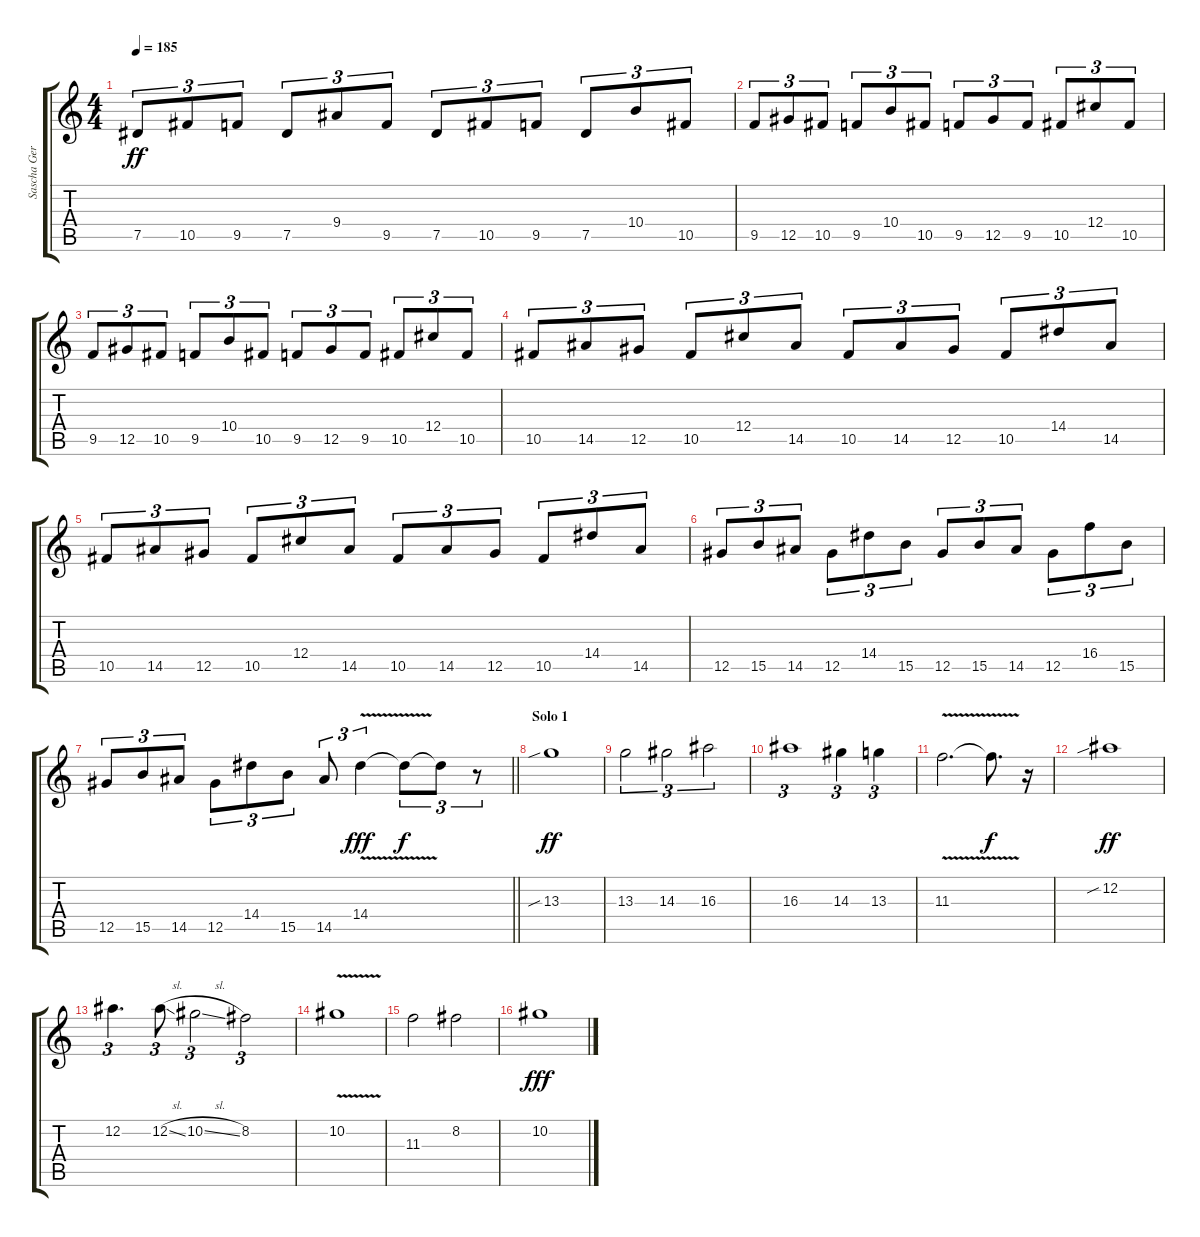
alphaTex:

\track ("Sascha Gerstner" "Sascha Ger") {instrument distortionguitar}
\staff {score tabs}
\tuning (Eb4 Bb3 Gb3 Db3 Ab2 Eb2) {hide}
\ts (4 4)
\tempo 185
\clef g2
\ks c
7.5.8{tu (3 2) dy ff} 10.5.8{tu (3 2)} 9.5.8{tu (3 2)} 7.5.8{tu (3 2)} 9.4.8{tu (3 2)} 9.5.8{tu (3 2)} 7.5.8{tu (3 2)} 10.5.8{tu (3 2)} 9.5.8{tu (3 2)} 7.5.8{tu (3 2)} 10.4.8{tu (3 2)} 10.5.8{tu (3 2)} |
9.5.8{tu (3 2)} 12.5.8{tu (3 2)} 10.5.8{tu (3 2)} 9.5.8{tu (3 2)} 10.4.8{tu (3 2)} 10.5.8{tu (3 2)} 9.5.8{tu (3 2)} 12.5.8{tu (3 2)} 9.5.8{tu (3 2)} 10.5.8{tu (3 2)} 12.4.8{tu (3 2)} 10.5.8{tu (3 2)} |
9.5.8{tu (3 2)} 12.5.8{tu (3 2)} 10.5.8{tu (3 2)} 9.5.8{tu (3 2)} 10.4.8{tu (3 2)} 10.5.8{tu (3 2)} 9.5.8{tu (3 2)} 12.5.8{tu (3 2)} 9.5.8{tu (3 2)} 10.5.8{tu (3 2)} 12.4.8{tu (3 2)} 10.5.8{tu (3 2)} |
10.5.8{tu (3 2)} 14.5.8{tu (3 2)} 12.5.8{tu (3 2)} 10.5.8{tu (3 2)} 12.4.8{tu (3 2)} 14.5.8{tu (3 2)} 10.5.8{tu (3 2)} 14.5.8{tu (3 2)} 12.5.8{tu (3 2)} 10.5.8{tu (3 2)} 14.4.8{tu (3 2)} 14.5.8{tu (3 2)} |
10.5.8{tu (3 2)} 14.5.8{tu (3 2)} 12.5.8{tu (3 2)} 10.5.8{tu (3 2)} 12.4.8{tu (3 2)} 14.5.8{tu (3 2)} 10.5.8{tu (3 2)} 14.5.8{tu (3 2)} 12.5.8{tu (3 2)} 10.5.8{tu (3 2)} 14.4.8{tu (3 2)} 14.5.8{tu (3 2)} |
12.5.8{tu (3 2)} 15.5.8{tu (3 2)} 14.5.8{tu (3 2)} 12.5.8{tu (3 2)} 14.4.8{tu (3 2)} 15.5.8{tu (3 2)} 12.5.8{tu (3 2)} 15.5.8{tu (3 2)} 14.5.8{tu (3 2)} 12.5.8{tu (3 2)} 16.4.8{tu (3 2)} 15.5.8{tu (3 2)} |
\barLineRight lightlight
12.5.8{tu (3 2)} 15.5.8{tu (3 2)} 14.5.8{tu (3 2)} 12.5.8{tu (3 2)} 14.4.8{tu (3 2)} 15.5.8{tu (3 2)} 14.5.8{tu (3 2)} 14.4{v}.4{tu (3 2) dy fff} 14.4{t}.8{tu (3 2) dy f} 14.4{t}.8{tu (3 2)} r.8{tu (3 2)} |
\section ("" "Solo 1")
13.3{sib}.1{dy ff} |
13.3.2{tu (3 2)} 14.3.2{tu (3 2)} 16.3.2{tu (3 2)} |
16.3.1{tu (3 2)} 14.3.4{tu (3 2)} 13.3.4{tu (3 2)} |
11.3{v}.2{d} 11.3{t}.8{d dy f} r.16 |
12.2{sib}.1{dy ff} |
12.2.4{d tu (3 2)} 12.2{sl}.8{tu (3 2)} 10.2{sl}.2{tu (3 2)} 8.2.2{tu (3 2)} |
10.2{v}.1 |
11.3.2 8.2.2 |
10.2.1{dy fff}
